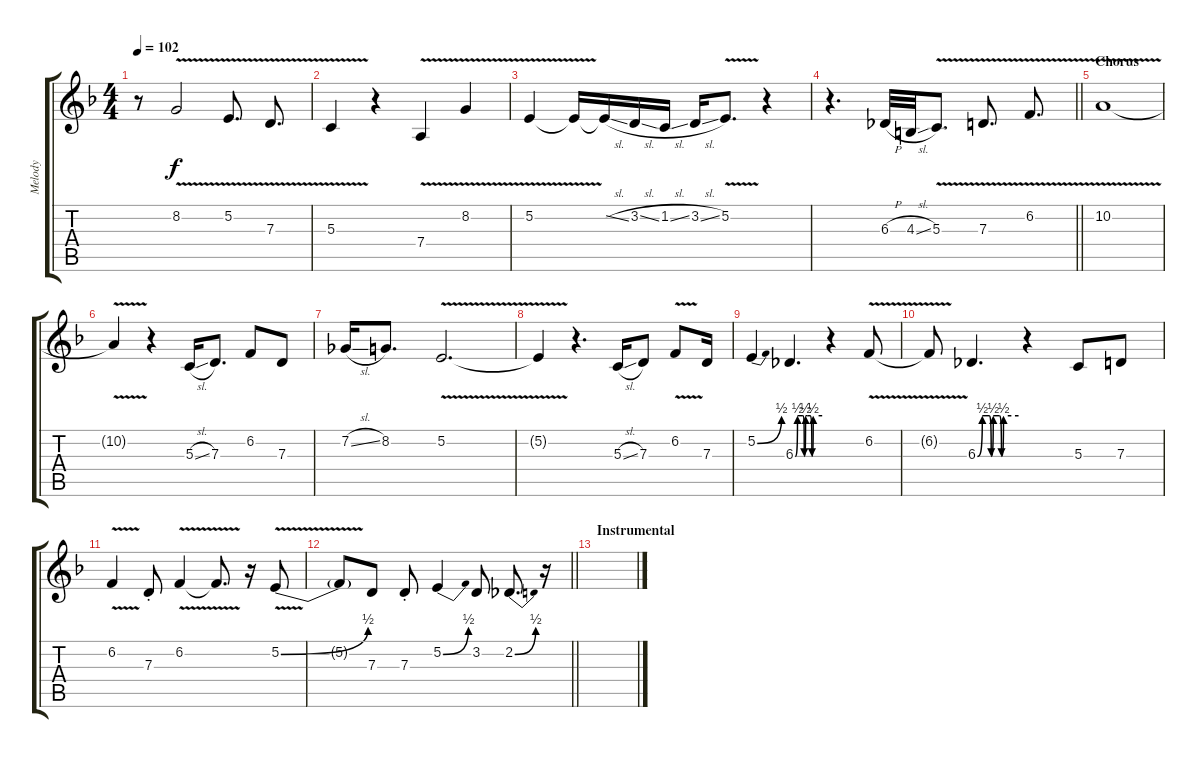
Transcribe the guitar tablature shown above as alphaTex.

\track ("Melody" "Melody") {instrument altosax bank 255}
\staff {score tabs}
\tuning (E4 B3 G3 D3 A2 E2) {hide}
\ts (4 4)
\tempo 102
\clef g2
\ks f
r.8{dy f} 8.2{v}.2 5.2{v}.8{d} 7.3{v}.8{d} |
5.3{v}.4 r.4 7.4{v}.4 8.2{v}.4 |
5.2{v}.4 5.2{t}.16 5.2{sl t}.16 3.2{sl}.16 1.2{sl}.16 3.2{sl}.16 5.2{v}.8{d} r.4 |
\barLineRight lightlight
r.4{d} 6.3{h}.32 4.3{sl}.32 5.3{v}.8{d} 7.3{v}.8{d} 6.2{v}.8{d} |
\section ("" "Chorus")
10.2{v}.1 |
10.2{t}.4 r.4 5.3{sl}.16 7.3.8{d} 6.2.8 7.3.8 |
7.2{sl}.16 8.2.8{d} 5.2{v}.2{d} |
5.2{t}.4 r.4{d} 5.3{sl}.16 7.3.8 6.2{v}.8 7.3.16 |
5.2{be (bend 0 0 60 2)}.4 6.3{be (custom 0 0 5 2 17 2 20 0 23 2 27 2 33 2 37 0 40 2 60 2)}.4{d} r.4 6.2{v}.8 |
6.2{t}.8 6.3{be (custom 0 0 7 2 17 2 20 0 23 2 32 2 35 0 38 2 60 2)}.4{d} r.4 5.3.8 7.3.8 |
6.2{v}.4 7.3{st}.8 6.2{v}.4 6.2{t}.8{d} r.16 5.2{be (bend 0 0 60 2) v}.8 |
\barLineRight lightlight
5.2{t}.8 7.3.8 7.3{st}.8 5.2{be (bend 0 0 60 2)}.4 3.2.8 2.2{be (bend 0 0 60 2)}.8{d} r.16 |
\section ("" "Instrumental")
